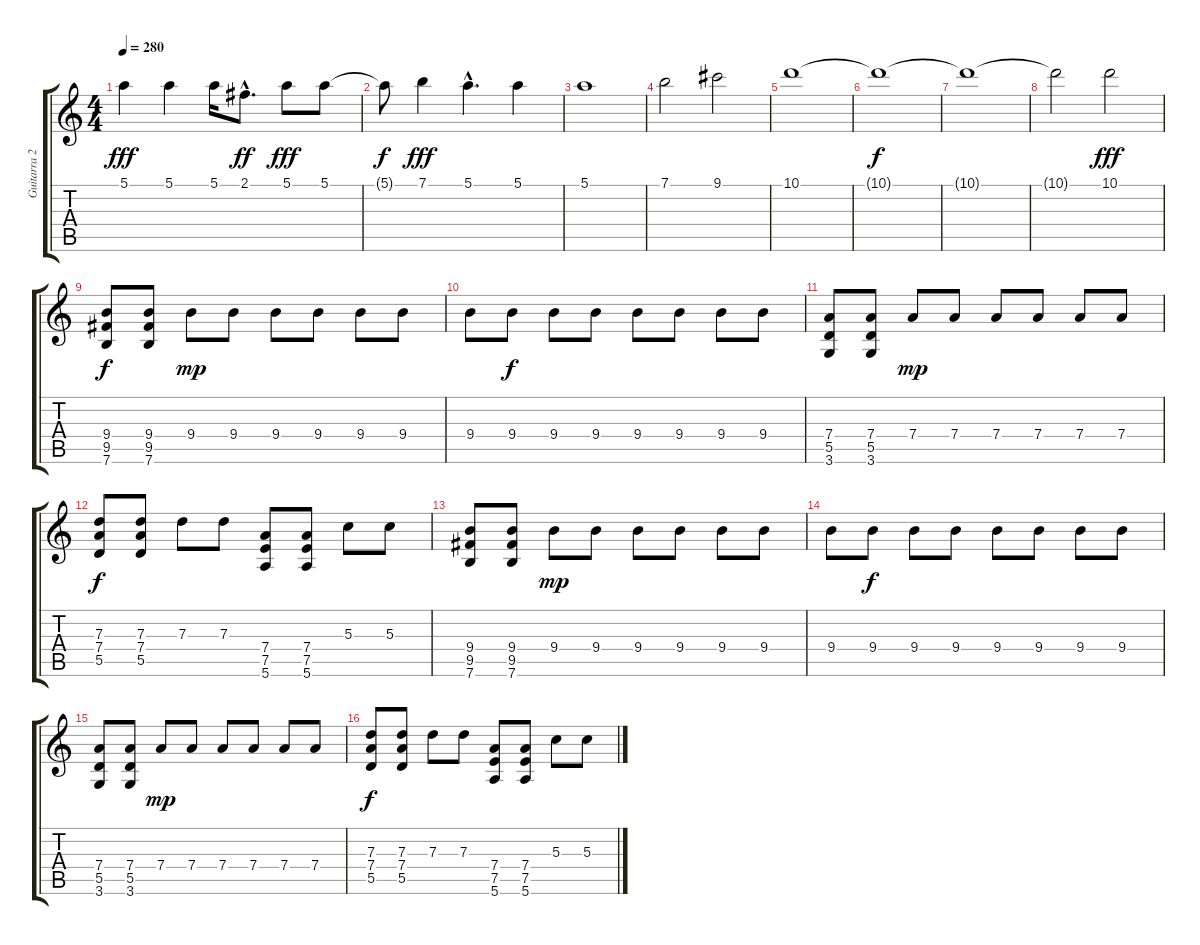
\track ("Guitarra 2 - Erik" "Guitarra 2") {instrument distortionguitar}
\staff {score tabs}
\tuning (E4 B3 G3 D3 A2 E2) {hide}
\ts (4 4)
\tempo 280
\clef g2
\ks c
5.1.4{dy fff} 5.1.4 5.1.16 2.1{hac}.8{d dy ff} 5.1.8{dy fff} 5.1.8 |
5.1{t}.8{dy f} 7.1.4{dy fff} 5.1{hac}.4{d} 5.1.4 |
5.1.1 |
7.1.2 9.1.2 |
10.1.1 |
10.1{t}.1{dy f} |
10.1{t}.1 |
10.1{t}.2 10.1.2{dy fff} |
(9.4 9.5 7.6).8{dy f} (9.4 9.5 7.6).8 9.4.8{dy mp} 9.4.8 9.4.8 9.4.8 9.4.8 9.4.8 |
9.4.8 9.4.8{dy f} 9.4.8 9.4.8 9.4.8 9.4.8 9.4.8 9.4.8 |
(7.4 5.5 3.6).8 (7.4 5.5 3.6).8 7.4.8{dy mp} 7.4.8 7.4.8 7.4.8 7.4.8 7.4.8 |
(7.3 7.4 5.5).8{dy f} (7.3 7.4 5.5).8 7.3.8 7.3.8 (7.4 7.5 5.6).8 (7.4 7.5 5.6).8 5.3.8 5.3.8 |
(9.4 9.5 7.6).8 (9.4 9.5 7.6).8 9.4.8{dy mp} 9.4.8 9.4.8 9.4.8 9.4.8 9.4.8 |
9.4.8 9.4.8{dy f} 9.4.8 9.4.8 9.4.8 9.4.8 9.4.8 9.4.8 |
(7.4 5.5 3.6).8 (7.4 5.5 3.6).8 7.4.8{dy mp} 7.4.8 7.4.8 7.4.8 7.4.8 7.4.8 |
(7.3 7.4 5.5).8{dy f} (7.3 7.4 5.5).8 7.3.8 7.3.8 (7.4 7.5 5.6).8 (7.4 7.5 5.6).8 5.3.8 5.3.8
